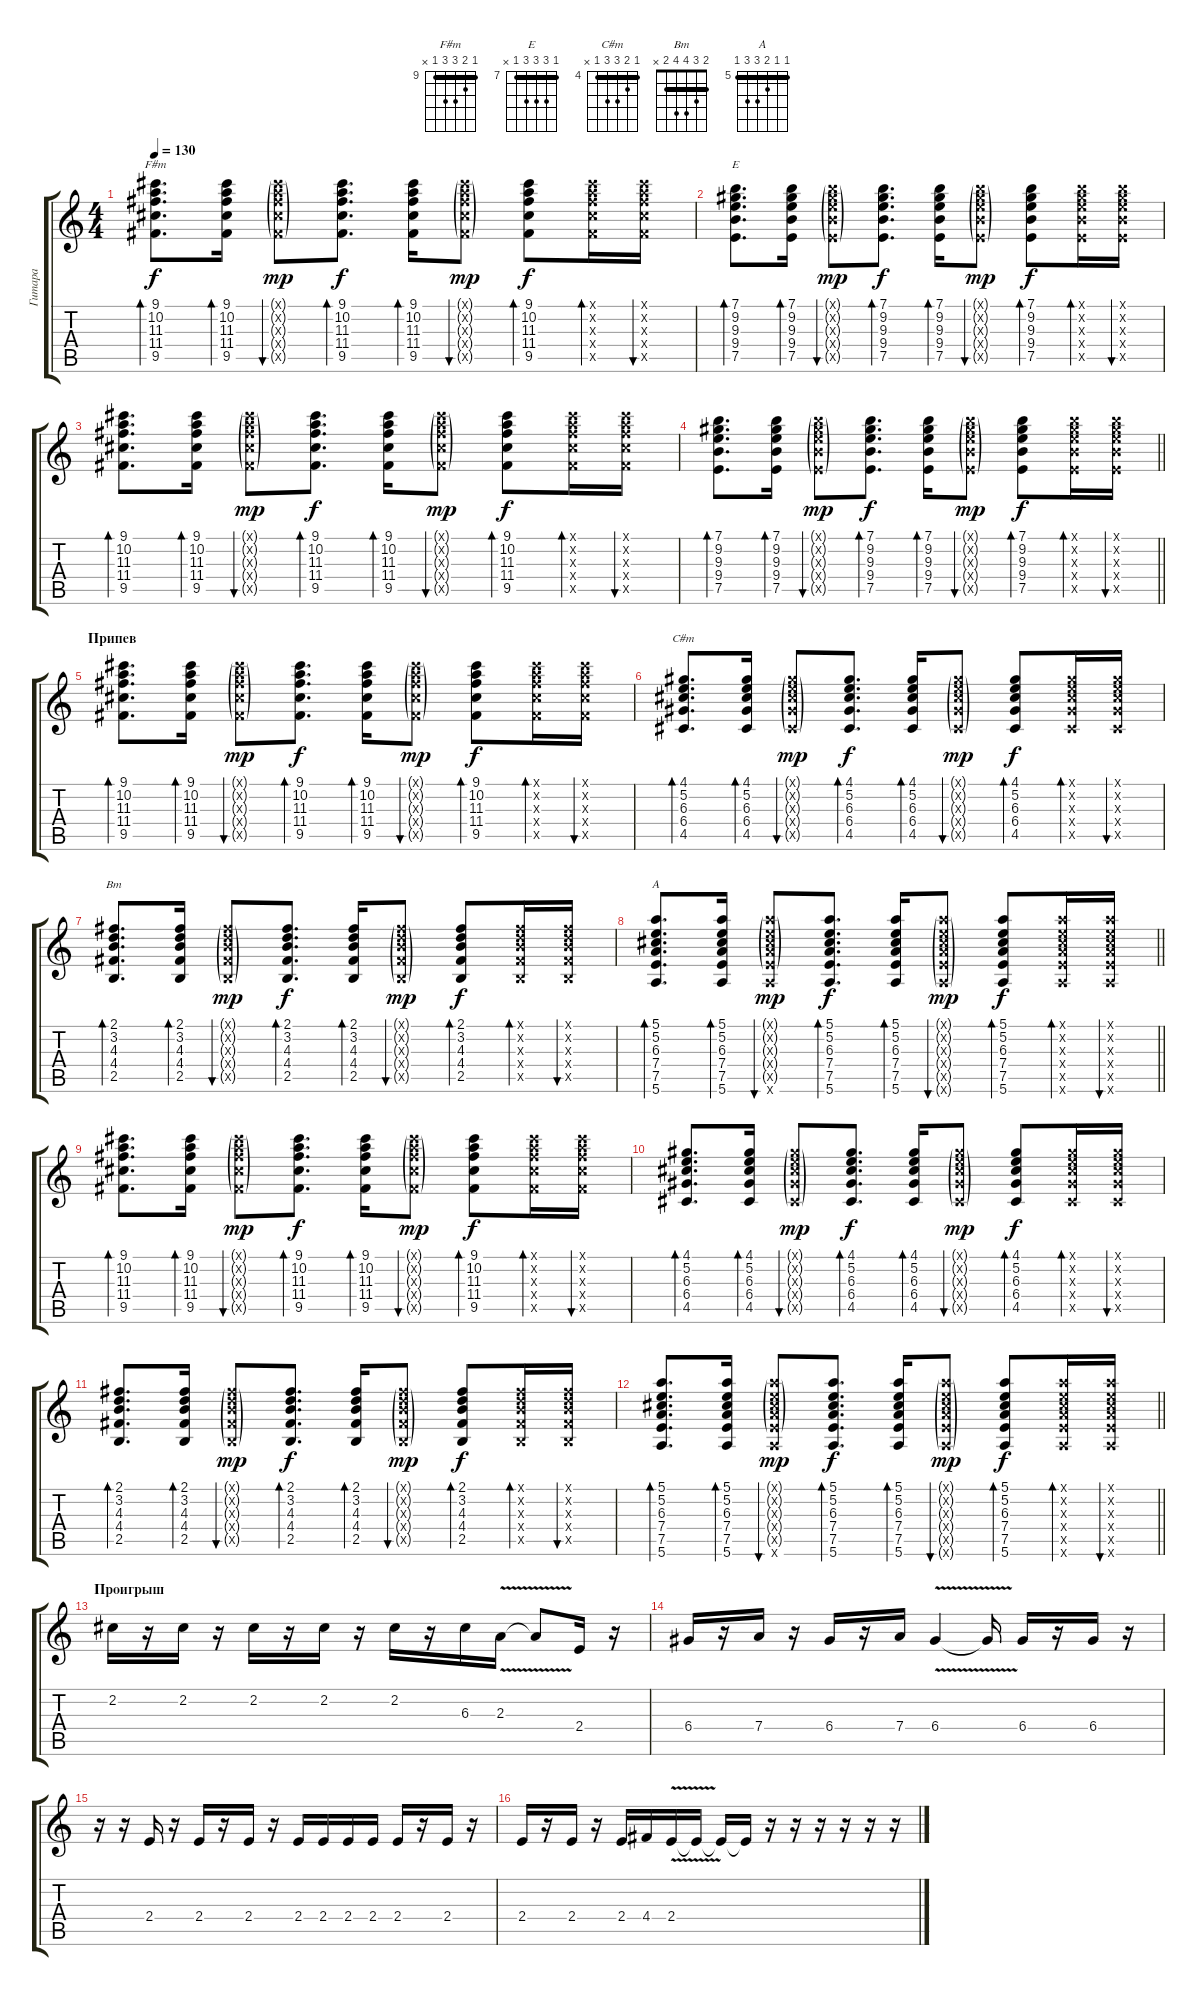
\track ("Гитара" "Гитара") {instrument acousticguitarsteel}
\staff {score tabs}
\tuning (E4 B3 G3 D3 A2 E2) {hide}
\chord ("F#m" 9 10 11 11 9 x) {firstfret 9 barre 9}
\chord ("E" 7 9 9 9 7 x) {firstfret 7 barre 7}
\chord ("C#m" 4 5 6 6 4 x) {firstfret 4 barre 4}
\chord ("Bm" 2 3 4 4 2 x) {barre 2}
\chord ("A" 5 5 6 7 7 5) {firstfret 5 barre 5}
\ts (4 4)
\tempo 130
\clef g2
\ks c
(9.1 10.2 11.3 11.4 9.5).8{d bd 60 ch "F#m" dy f} (9.1 10.2 11.3 11.4 9.5).16{bd 60} (9.1{g x} 10.2{g x} 11.3{g x} 11.4{g x} 9.5{g x}).8{bu 60 dy mp} (9.1 10.2 11.3 11.4 9.5).8{d bd 60 dy f} (9.1 10.2 11.3 11.4 9.5).16{bd 60} (9.1{g x} 10.2{g x} 11.3{g x} 11.4{g x} 9.5{g x}).8{bu 60 dy mp} (9.1 10.2 11.3 11.4 9.5).8{bd 60 dy f} (9.1{x} 10.2{x} 11.3{x} 11.4{x} 9.5{x}).16{bd 60} (9.1{x} 10.2{x} 11.3{x} 11.4{x} 9.5{x}).16{bu 60} |
(7.1 9.2 9.3 9.4 7.5).8{d bd 60 ch "E"} (7.1 9.2 9.3 9.4 7.5).16{bd 60} (7.1{g x} 9.2{g x} 9.3{g x} 9.4{g x} 7.5{g x}).8{bu 60 dy mp} (7.1 9.2 9.3 9.4 7.5).8{d bd 60 dy f} (7.1 9.2 9.3 9.4 7.5).16{bd 60} (7.1{g x} 9.2{g x} 9.3{g x} 9.4{g x} 7.5{g x}).8{bu 60 dy mp} (7.1 9.2 9.3 9.4 7.5).8{bd 60 dy f} (7.1{x} 9.2{x} 9.3{x} 9.4{x} 7.5{x}).16{bd 60} (7.1{x} 9.2{x} 9.3{x} 9.4{x} 7.5{x}).16{bu 60} |
(9.1 10.2 11.3 11.4 9.5).8{d bd 60} (9.1 10.2 11.3 11.4 9.5).16{bd 60} (9.1{g x} 10.2{g x} 11.3{g x} 11.4{g x} 9.5{g x}).8{bu 60 dy mp} (9.1 10.2 11.3 11.4 9.5).8{d bd 60 dy f} (9.1 10.2 11.3 11.4 9.5).16{bd 60} (9.1{g x} 10.2{g x} 11.3{g x} 11.4{g x} 9.5{g x}).8{bu 60 dy mp} (9.1 10.2 11.3 11.4 9.5).8{bd 60 dy f} (9.1{x} 10.2{x} 11.3{x} 11.4{x} 9.5{x}).16{bd 60} (9.1{x} 10.2{x} 11.3{x} 11.4{x} 9.5{x}).16{bu 60} |
\barLineRight lightlight
(7.1 9.2 9.3 9.4 7.5).8{d bd 60} (7.1 9.2 9.3 9.4 7.5).16{bd 60} (7.1{g x} 9.2{g x} 9.3{g x} 9.4{g x} 7.5{g x}).8{bu 60 dy mp} (7.1 9.2 9.3 9.4 7.5).8{d bd 60 dy f} (7.1 9.2 9.3 9.4 7.5).16{bd 60} (7.1{g x} 9.2{g x} 9.3{g x} 9.4{g x} 7.5{g x}).8{bu 60 dy mp} (7.1 9.2 9.3 9.4 7.5).8{bd 60 dy f} (7.1{x} 9.2{x} 9.3{x} 9.4{x} 7.5{x}).16{bd 60} (7.1{x} 9.2{x} 9.3{x} 9.4{x} 7.5{x}).16{bu 60} |
\section ("" "Припев")
(9.1 10.2 11.3 11.4 9.5).8{d bd 60} (9.1 10.2 11.3 11.4 9.5).16{bd 60} (9.1{g x} 10.2{g x} 11.3{g x} 11.4{g x} 9.5{g x}).8{bu 60 dy mp} (9.1 10.2 11.3 11.4 9.5).8{d bd 60 dy f} (9.1 10.2 11.3 11.4 9.5).16{bd 60} (9.1{g x} 10.2{g x} 11.3{g x} 11.4{g x} 9.5{g x}).8{bu 60 dy mp} (9.1 10.2 11.3 11.4 9.5).8{bd 60 dy f} (9.1{x} 10.2{x} 11.3{x} 11.4{x} 9.5{x}).16{bd 60} (9.1{x} 10.2{x} 11.3{x} 11.4{x} 9.5{x}).16{bu 60} |
(4.1 5.2 6.3 6.4 4.5).8{d bd 60 ch "C#m"} (4.1 5.2 6.3 6.4 4.5).16{bd 60} (4.1{g x} 5.2{g x} 6.3{g x} 6.4{g x} 4.5{g x}).8{bu 60 dy mp} (4.1 5.2 6.3 6.4 4.5).8{d bd 60 dy f} (4.1 5.2 6.3 6.4 4.5).16{bd 60} (4.1{g x} 5.2{g x} 6.3{g x} 6.4{g x} 4.5{g x}).8{bu 60 dy mp} (4.1 5.2 6.3 6.4 4.5).8{bd 60 dy f} (4.1{x} 5.2{x} 6.3{x} 6.4{x} 4.5{x}).16{bd 60} (4.1{x} 5.2{x} 6.3{x} 6.4{x} 4.5{x}).16{bu 60} |
(2.1 3.2 4.3 4.4 2.5).8{d bd 60 ch "Bm"} (2.1 3.2 4.3 4.4 2.5).16{bd 60} (2.1{g x} 3.2{g x} 4.3{g x} 4.4{g x} 2.5{g x}).8{bu 60 dy mp} (2.1 3.2 4.3 4.4 2.5).8{d bd 60 dy f} (2.1 3.2 4.3 4.4 2.5).16{bd 60} (2.1{g x} 3.2{g x} 4.3{g x} 4.4{g x} 2.5{g x}).8{bu 60 dy mp} (2.1 3.2 4.3 4.4 2.5).8{bd 60 dy f} (2.1{x} 3.2{x} 4.3{x} 4.4{x} 2.5{x}).16{bd 60} (2.1{x} 3.2{x} 4.3{x} 4.4{x} 2.5{x}).16{bu 60} |
\barLineRight lightlight
(5.1 5.2 6.3 7.4 7.5 5.6).8{d bd 60 ch "A"} (5.1 5.2 6.3 7.4 7.5 5.6).16{bd 60} (5.1{g x} 5.2{g x} 6.3{g x} 7.4{g x} 7.5{g x} 5.6{x}).8{bu 60 dy mp} (5.1 5.2 6.3 7.4 7.5 5.6).8{d bd 60 dy f} (5.1 5.2 6.3 7.4 7.5 5.6).16{bd 60} (5.1{g x} 5.2{g x} 6.3{g x} 7.4{g x} 7.5{g x} 5.6{g x}).8{bu 60 dy mp} (5.1 5.2 6.3 7.4 7.5 5.6).8{bd 60 dy f} (5.1{x} 5.2{x} 6.3{x} 7.4{x} 7.5{x} 5.6{x}).16{bd 60} (5.1{x} 5.2{x} 6.3{x} 7.4{x} 7.5{x} 5.6{x}).16{bu 60} |
(9.1 10.2 11.3 11.4 9.5).8{d bd 60} (9.1 10.2 11.3 11.4 9.5).16{bd 60} (9.1{g x} 10.2{g x} 11.3{g x} 11.4{g x} 9.5{g x}).8{bu 60 dy mp} (9.1 10.2 11.3 11.4 9.5).8{d bd 60 dy f} (9.1 10.2 11.3 11.4 9.5).16{bd 60} (9.1{g x} 10.2{g x} 11.3{g x} 11.4{g x} 9.5{g x}).8{bu 60 dy mp} (9.1 10.2 11.3 11.4 9.5).8{bd 60 dy f} (9.1{x} 10.2{x} 11.3{x} 11.4{x} 9.5{x}).16{bd 60} (9.1{x} 10.2{x} 11.3{x} 11.4{x} 9.5{x}).16{bu 60} |
(4.1 5.2 6.3 6.4 4.5).8{d bd 60} (4.1 5.2 6.3 6.4 4.5).16{bd 60} (4.1{g x} 5.2{g x} 6.3{g x} 6.4{g x} 4.5{g x}).8{bu 60 dy mp} (4.1 5.2 6.3 6.4 4.5).8{d bd 60 dy f} (4.1 5.2 6.3 6.4 4.5).16{bd 60} (4.1{g x} 5.2{g x} 6.3{g x} 6.4{g x} 4.5{g x}).8{bu 60 dy mp} (4.1 5.2 6.3 6.4 4.5).8{bd 60 dy f} (4.1{x} 5.2{x} 6.3{x} 6.4{x} 4.5{x}).16{bd 60} (4.1{x} 5.2{x} 6.3{x} 6.4{x} 4.5{x}).16{bu 60} |
(2.1 3.2 4.3 4.4 2.5).8{d bd 60} (2.1 3.2 4.3 4.4 2.5).16{bd 60} (2.1{g x} 3.2{g x} 4.3{g x} 4.4{g x} 2.5{g x}).8{bu 60 dy mp} (2.1 3.2 4.3 4.4 2.5).8{d bd 60 dy f} (2.1 3.2 4.3 4.4 2.5).16{bd 60} (2.1{g x} 3.2{g x} 4.3{g x} 4.4{g x} 2.5{g x}).8{bu 60 dy mp} (2.1 3.2 4.3 4.4 2.5).8{bd 60 dy f} (2.1{x} 3.2{x} 4.3{x} 4.4{x} 2.5{x}).16{bd 60} (2.1{x} 3.2{x} 4.3{x} 4.4{x} 2.5{x}).16{bu 60} |
\barLineRight lightlight
(5.1 5.2 6.3 7.4 7.5 5.6).8{d bd 60} (5.1 5.2 6.3 7.4 7.5 5.6).16{bd 60} (5.1{g x} 5.2{g x} 6.3{g x} 7.4{g x} 7.5{g x} 5.6{x}).8{bu 60 dy mp} (5.1 5.2 6.3 7.4 7.5 5.6).8{d bd 60 dy f} (5.1 5.2 6.3 7.4 7.5 5.6).16{bd 60} (5.1{g x} 5.2{g x} 6.3{g x} 7.4{g x} 7.5{g x} 5.6{g x}).8{bu 60 dy mp} (5.1 5.2 6.3 7.4 7.5 5.6).8{bd 60 dy f} (5.1{x} 5.2{x} 6.3{x} 7.4{x} 7.5{x} 5.6{x}).16{bd 60} (5.1{x} 5.2{x} 6.3{x} 7.4{x} 7.5{x} 5.6{x}).16{bu 60} |
\section ("" "Проигрыш")
2.2.16 r.16 2.2.16 r.16 2.2.16 r.16 2.2.16 r.16 2.2.16 r.16 6.3.16 2.3{v}.16 2.3{t}.8 2.4.16 r.16 |
6.4.16 r.16 7.4.16 r.16 6.4.16 r.16 7.4.16 6.4{v}.4 6.4{t}.16 6.4.16 r.16 6.4.16 r.16 |
r.16 r.16 2.4.16 r.16 2.4.16 r.16 2.4.16 r.16 2.4.16 2.4.16 2.4.16 2.4.16 2.4.16 r.16 2.4.16 r.16 |
2.4.16 r.16 2.4.16 r.16 2.4.16 4.4.16 2.4{v}.16 2.4{t}.16 2.4{t}.16 2.4{t}.16 r.16 r.16 r.16 r.16 r.16 r.16
